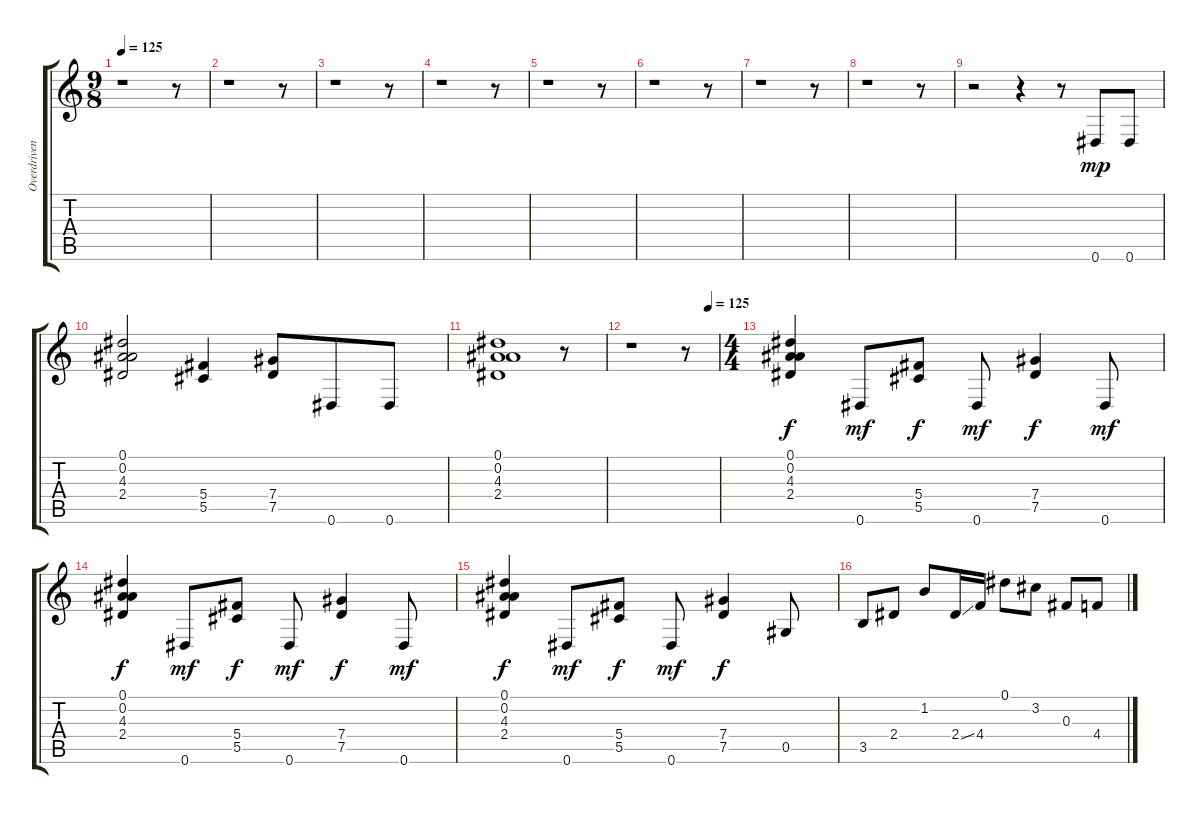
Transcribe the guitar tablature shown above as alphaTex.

\track ("Overdriven" "Overdriven") {instrument overdrivenguitar}
\staff {score tabs}
\tuning (Eb4 Bb3 Gb3 Db3 Ab2 Eb2) {hide}
\ts (9 8)
\tempo 125
\tempo 133
\tempo 125
\clef g2
\ks c
r.1{dy mp instrument overdrivenguitar} r.8 |
r.1 r.8 |
r.1 r.8 |
r.1 r.8 |
r.1 r.8 |
r.1 r.8 |
r.1 r.8 |
r.1 r.8 |
r.2 r.4 r.8 0.6.8 0.6.8 |
(0.1 0.2 4.3 2.4).2 (5.4 5.5).4 (7.4 7.5).8 0.6.8 0.6.8 |
(0.1 0.2 4.3 2.4).1 r.8 |
\tempo (125 0.8888888888888888)
r.1 r.8 |
\ts (4 4)
(0.1 0.2 4.3 2.4).4{dy f} 0.6.8{dy mf} (5.4 5.5).8{dy f} 0.6.8{dy mf} (7.4 7.5).4{dy f} 0.6.8{dy mf} |
(0.1 0.2 4.3 2.4).4{dy f} 0.6.8{dy mf} (5.4 5.5).8{dy f} 0.6.8{dy mf} (7.4 7.5).4{dy f} 0.6.8{dy mf} |
(0.1 0.2 4.3 2.4).4{dy f} 0.6.8{dy mf} (5.4 5.5).8{dy f} 0.6.8{dy mf} (7.4 7.5).4{dy f} 0.5.8 |
3.5.8 2.4.8 1.2.8 2.4{ss}.16 4.4.16 0.1.8 3.2.8 0.3.8 4.4.8
